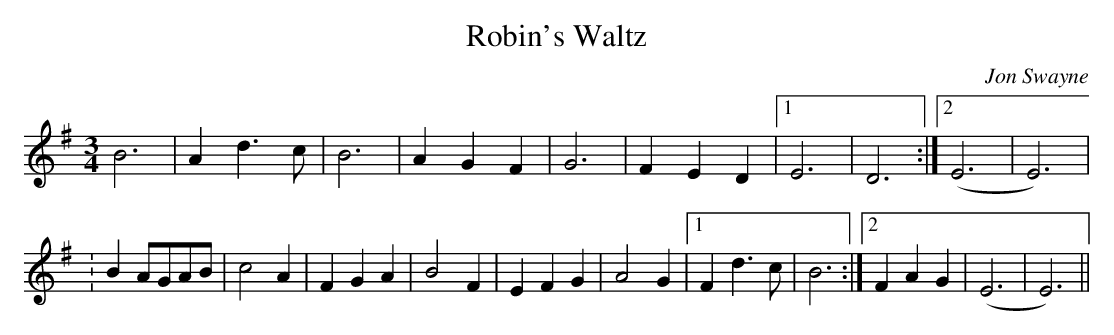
X:1
T:Robin's Waltz
M:3/4
L:1/4
C:Jon Swayne
K:G
B3|Ad>c|B3|AGF|G3|FED|1E3|D3:|2(E3|E3)|
:BA/G/A/B/|c2A|FGA|B2F|EFG|A2G|1Fd>c|B3:|2FAG|(E3|E3)||
